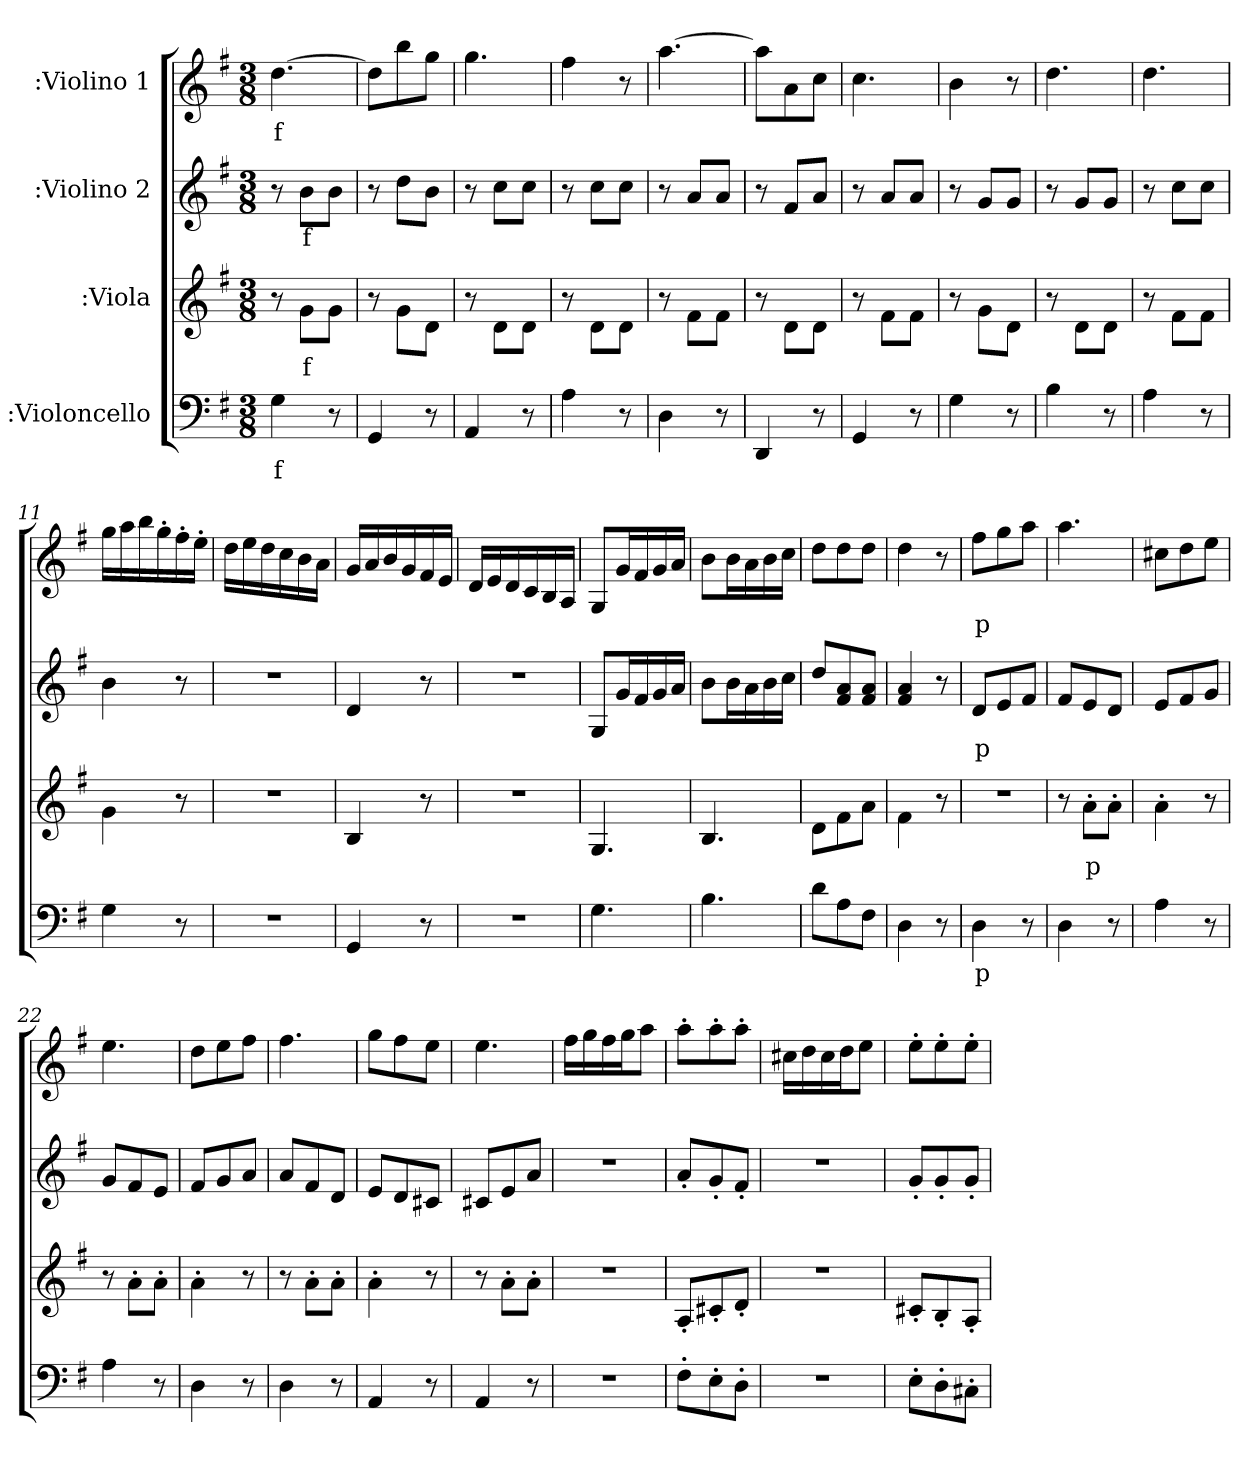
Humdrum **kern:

**kern	**text	**kern	**text	**kern	**text	**kern	**text
*part4	*part4	*part3	*part3	*part2	*part2	*part1	*part1
*staff4	*staff4	*staff3	*staff3	*staff2	*staff2	*staff1	*staff1
*I":Violoncello	*	*I":Viola	*	*I":Violino 2	*	*I":Violino 1	*
*clefF4	*	*	*	*clefG2	*	*clefG2	*
*k[f#]	*	*k[f#]	*	*k[f#]	*	*k[f#]	*
*G:	*	*G:	*	*G:	*	*G:	*
*M3/8	*	*M3/8	*	*M3/8	*	*M3/8	*
=1	=1	=1	=1	=1	=1	=1	=1
4G\	f	8r	.	8r	.	[4.dd\	f
.	.	8g\L	f	8b\L	f	.	.
8r	.	8g\J	.	8b\J	.	.	.
=2	=2	=2	=2	=2	=2	=2	=2
4GG/	.	8r	.	8r	.	8dd\L]	.
.	.	8g\L	.	8dd\L	.	8bb\	.
8r	.	8d\J	.	8b\J	.	8gg\J	.
=3	=3	=3	=3	=3	=3	=3	=3
4AA/	.	8r	.	8r	.	4.gg\	.
.	.	8d\L	.	8cc\L	.	.	.
8r	.	8d\J	.	8cc\J	.	.	.
=4	=4	=4	=4	=4	=4	=4	=4
4A\	.	8r	.	8r	.	4ff#\	.
.	.	8d\L	.	8cc\L	.	.	.
8r	.	8d\J	.	8cc\J	.	8r	.
=5	=5	=5	=5	=5	=5	=5	=5
4D\	.	8r	.	8r	.	[4.aa\	.
.	.	8f#\L	.	8a/L	.	.	.
8r	.	8f#\J	.	8a/J	.	.	.
=6	=6	=6	=6	=6	=6	=6	=6
4DD/	.	8r	.	8r	.	8aa\L]	.
.	.	8d\L	.	8f#/L	.	8a\	.
8r	.	8d\J	.	8a/J	.	8cc\J	.
=7	=7	=7	=7	=7	=7	=7	=7
4GG/	.	8r	.	8r	.	4.cc\	.
.	.	8f#\L	.	8a/L	.	.	.
8r	.	8f#\J	.	8a/J	.	.	.
=8	=8	=8	=8	=8	=8	=8	=8
4G\	.	8r	.	8r	.	4b\	.
.	.	8g\L	.	8g/L	.	.	.
8r	.	8d\J	.	8g/J	.	8r	.
=9	=9	=9	=9	=9	=9	=9	=9
4B\	.	8r	.	8r	.	4.dd\	.
.	.	8d\L	.	8g/L	.	.	.
8r	.	8d\J	.	8g/J	.	.	.
=10	=10	=10	=10	=10	=10	=10	=10
4A\	.	8r	.	8r	.	4.dd\	.
.	.	8f#\L	.	8cc\L	.	.	.
8r	.	8f#\J	.	8cc\J	.	.	.
=11	=11	=11	=11	=11	=11	=11	=11
4G\	.	4g\	.	4b\	.	16gg\LL	.
.	.	.	.	.	.	16aa\	.
.	.	.	.	.	.	16bb\	.
.	.	.	.	.	.	16gg'>\	.
8r	.	8r	.	8r	.	16ff#'>\	.
.	.	.	.	.	.	16ee'>\JJ	.
=12	=12	=12	=12	=12	=12	=12	=12
4.r	.	4.r	.	4.r	.	16dd\LL	.
.	.	.	.	.	.	16ee\	.
.	.	.	.	.	.	16dd\	.
.	.	.	.	.	.	16cc\	.
.	.	.	.	.	.	16b\	.
.	.	.	.	.	.	16a\JJ	.
=13	=13	=13	=13	=13	=13	=13	=13
4GG/	.	4B/	.	4d/	.	16g/LL	.
.	.	.	.	.	.	16a/	.
.	.	.	.	.	.	16b/	.
.	.	.	.	.	.	16g/	.
8r	.	8r	.	8r	.	16f#/	.
.	.	.	.	.	.	16e/JJ	.
=14	=14	=14	=14	=14	=14	=14	=14
4.r	.	4.r	.	4.r	.	16d/LL	.
.	.	.	.	.	.	16e/	.
.	.	.	.	.	.	16d/	.
.	.	.	.	.	.	16c/	.
.	.	.	.	.	.	16B/	.
.	.	.	.	.	.	16A/JJ	.
=15	=15	=15	=15	=15	=15	=15	=15
4.G\	.	4.G/	.	8G/L	.	8G/L	.
.	.	.	.	16g/L	.	16g/L	.
.	.	.	.	16f#/	.	16f#/	.
.	.	.	.	16g/	.	16g/	.
.	.	.	.	16a/JJ	.	16a/JJ	.
=16	=16	=16	=16	=16	=16	=16	=16
4.B\	.	4.B/	.	8b\L	.	8b\L	.
.	.	.	.	16b\L	.	16b\L	.
.	.	.	.	16a\	.	16a\	.
.	.	.	.	16b\	.	16b\	.
.	.	.	.	16cc\JJ	.	16cc\JJ	.
=17	=17	=17	=17	=17	=17	=17	=17
8d\L	.	8d\L	.	8dd/L	.	8dd\L	.
8A\	.	8f#\	.	8a/ 8f#/	.	8dd\	.
8F#\J	.	8a\J	.	8a/ 8f#/J	.	8dd\J	.
=18	=18	=18	=18	=18	=18	=18	=18
4D\	.	4f#\	.	4a/ 4f#/	.	4dd\	.
8r	.	8r	.	8r	.	8r	.
=19	=19	=19	=19	=19	=19	=19	=19
4D\	p	4.r	.	8d/L	p	8ff#\L	p
.	.	.	.	8e/	.	8gg\	.
8r	.	.	.	8f#/J	.	8aa\J	.
=20	=20	=20	=20	=20	=20	=20	=20
4D\	.	8r	.	8f#/L	.	4.aa\	.
.	.	8a'>\L	p	8e/	.	.	.
8r	.	8a'>\J	.	8d/J	.	.	.
=21	=21	=21	=21	=21	=21	=21	=21
4A\	.	4a'>\	.	8e/L	.	8cc#X\L	.
.	.	.	.	8f#/	.	8dd\	.
8r	.	8r	.	8g/J	.	8ee\J	.
=22	=22	=22	=22	=22	=22	=22	=22
4A\	.	8r	.	8g/L	.	4.ee\	.
.	.	8a'>\L	.	8f#/	.	.	.
8r	.	8a'>\J	.	8e/J	.	.	.
=23	=23	=23	=23	=23	=23	=23	=23
4D\	.	4a'>\	.	8f#/L	.	8dd\L	.
.	.	.	.	8g/	.	8ee\	.
8r	.	8r	.	8a/J	.	8ff#\J	.
=24	=24	=24	=24	=24	=24	=24	=24
4D\	.	8r	.	8a/L	.	4.ff#\	.
.	.	8a'>\L	.	8f#/	.	.	.
8r	.	8a'>\J	.	8d/J	.	.	.
=25	=25	=25	=25	=25	=25	=25	=25
4AA/	.	4a'>\	.	8e/L	.	8gg\L	.
.	.	.	.	8d/	.	8ff#\	.
8r	.	8r	.	8c#X/J	.	8ee\J	.
=26	=26	=26	=26	=26	=26	=26	=26
4AA/	.	8r	.	8c#X/L	.	4.ee\	.
.	.	8a'>\L	.	8e/	.	.	.
8r	.	8a'>\J	.	8a/J	.	.	.
=27	=27	=27	=27	=27	=27	=27	=27
4.r	.	4.r	.	4.r	.	16ff#\LL	.
.	.	.	.	.	.	16gg\	.
.	.	.	.	.	.	16ff#\	.
.	.	.	.	.	.	16gg\J	.
.	.	.	.	.	.	8aa\J	.
=28	=28	=28	=28	=28	=28	=28	=28
8F#'>\L	.	8A'>/L	.	8a'>/L	.	8aa'>\L	.
8E'>\	.	8c#X'>/	.	8g'>/	.	8aa'>\	.
8D'>\J	.	8d'>/J	.	8f#'>/J	.	8aa'>\J	.
=29	=29	=29	=29	=29	=29	=29	=29
4.r	.	4.r	.	4.r	.	16cc#X\LL	.
.	.	.	.	.	.	16dd\	.
.	.	.	.	.	.	16cc#\	.
.	.	.	.	.	.	16dd\J	.
.	.	.	.	.	.	8ee\J	.
=30	=30	=30	=30	=30	=30	=30	=30
8E'>\L	.	8c#X'>/L	.	8g'>/L	.	8ee'>\L	.
8D'>\	.	8B'>/	.	8g'>/	.	8ee'>\	.
8C#X'>\J	.	8A'>/J	.	8g'>/J	.	8ee'>\J	.
=	=	=	=	=	=	=	=
*-	*-	*-	*-	*-	*-	*-	*-
